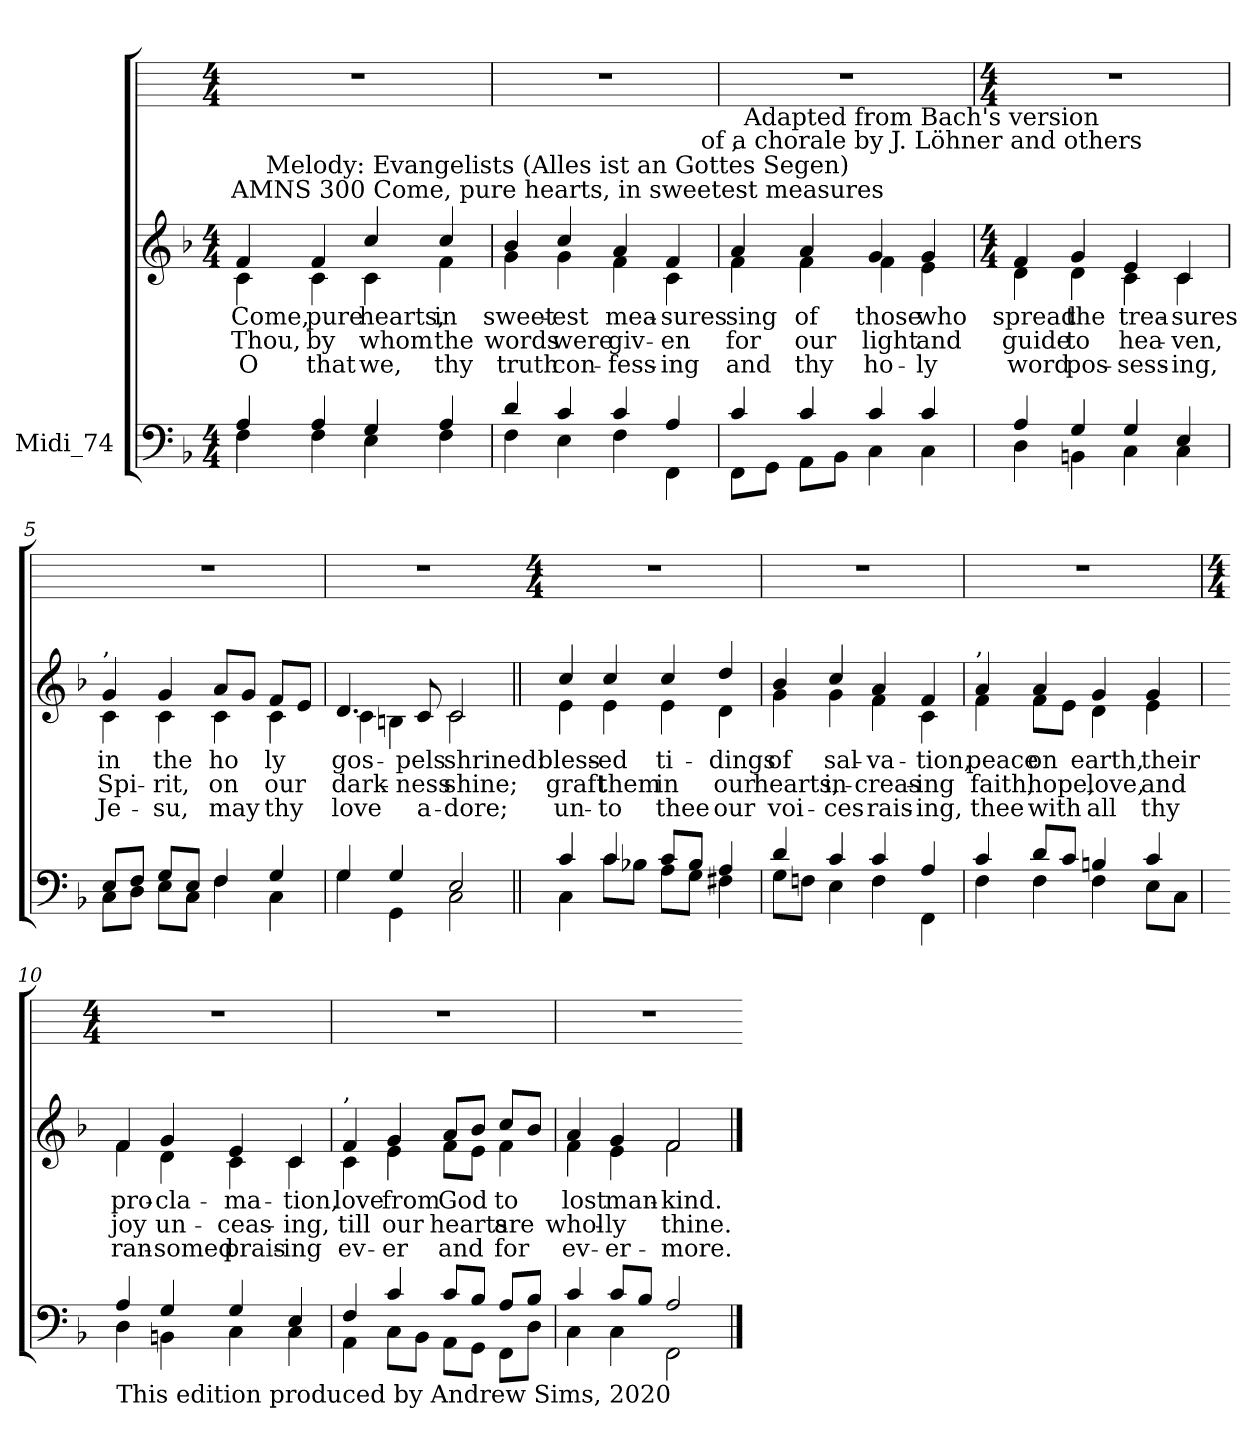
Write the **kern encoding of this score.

**kern	**kern	**text	**text	**text	**kern
*part3	*part2	*part2	*part2	*part2	*part1
*staff3	*staff2	*staff2	*staff2	*staff2	*staff1
*I"Midi_74	*	*	*	*	*
*clefF4	*clefG2	*	*	*	*
*k[b-]	*k[b-]	*	*	*	*
*F:	*F:	*	*	*	*
*M4/4	*M4/4	*	*	*	*M4/4
=1	=1	=1	=1	=1	=1
*^	*	*	*	*	*
!	!	!LO:TX:a:cj:t=R. Campbell (1814-1868)\nand others	!	!	!	!
!	!	!	!LO:LY:b	!LO:LY:b	!LO:LY:b	!
*	*	*^	*	*	*	*
4A/	4F\	4f/	4c\	Come,	Thou,	O	1r
!	!	!	!	!LO:LY:b	!LO:LY:b	!LO:LY:b	!
4A/	4F\	4f/	4c\	pure	by	that	.
!	!	!	!	!LO:LY:b	!LO:LY:b	!LO:LY:b	!
4G/	4E\	4cc/	4c\	hearts,	whom	we,	.
!	!	!	!	!LO:LY:b	!LO:LY:b	!LO:LY:b	!
4A/	4F\	4cc/	4f\	in	the	thy	.
=2	=2	=2	=2	=2	=2	=2	=2
!	!	!	!	!LO:LY:b	!LO:LY:b	!LO:LY:b	!
4d/	4F\	4b-/	4g\	sweet-	-words	truth	1r
!	!	!LO:TX:a:cj:t=AMNS 300 Come, pure hearts, in sweetest measures	!	!	!	!	!
!	!	!LO:TX:a:cj:t=Melody&colon; Evangelists (Alles ist an Gottes Segen)	!	!	!	!	!
!	!	!	!	!LO:LY:b	!LO:LY:b	!LO:LY:b	!
4c/	4E\	4cc/	4g\	est	were	con-	.
!	!	!	!	!LO:LY:b	!LO:LY:b	!LO:LY:b	!
4c/	4F\	4a/	4f\	-mea-	-giv-	-fess-	.
!	!	!	!	!LO:LY:b	!LO:LY:b	!LO:LY:b	!
4A/	4FF\	4f/	4c\	-sures	en	ing	.
=3	=3	=3	=3	=3	=3	=3	=3
!	!	!LO:TX:a:t=,	!	!	!	!	!
!	!	!	!	!LO:LY:b	!LO:LY:b	!LO:LY:b	!
4c/	8FF\L	4a/	4f\	sing	for	and	1r
.	8GG\J	.	.	.	.	.	.
!	!	!	!	!LO:LY:b	!LO:LY:b	!LO:LY:b	!
4c/	8AA\L	4a/	4f\	of	our	thy	.
.	8BB-\J	.	.	.	.	.	.
!	!	!	!	!LO:LY:b	!LO:LY:b	!LO:LY:b	!
4c/	4C\	4g/	4f\	those	light	ho-	.
!	!	!LO:TX:a:cj:t=Adapted from Bach's version\nof a chorale by J. Löhner and others	!	!	!	!	!
!	!	!	!	!LO:LY:b	!LO:LY:b	!LO:LY:b	!
4c/	4C\	4g/	4e\	-who	and	ly	.
!!LO:LB:g=z
=4	=4	=4	=4	=4	=4	=4	=4
*	*	*M4/4	*	*	*	*	*M4/4
!	!	!	!	!LO:LY:b	!LO:LY:b	!LO:LY:b	!
4A/	4D\	4f/	4d\	spread	guide	word	1r
!	!	!	!	!LO:LY:b	!LO:LY:b	!LO:LY:b	!
4G/	4BBn\	4g/	4d\	the	to	pos-	.
!	!	!	!	!LO:LY:b	!LO:LY:b	!LO:LY:b	!
4G/	4C\	4e/	4c\	-trea-	-hea-	-sess-	.
!	!	!	!	!LO:LY:b	!LO:LY:b	!LO:LY:b	!
4E/	4C\	4c/	4c\	-sures	ven,	ing,	.
=5	=5	=5	=5	=5	=5	=5	=5
!	!	!LO:TX:a:t=,	!	!	!	!	!
!	!	!	!	!LO:LY:b	!LO:LY:b	!LO:LY:b	!
8E/L	8C\L	4g/	4c\	in	Spi-	-Je-	1r
8F/J	8D\J	.	.	.	.	.	.
!	!	!	!	!LO:LY:b	!LO:LY:b	!LO:LY:b	!
8G/L	8E\L	4g/	4c\	-the	rit,	su,	.
8E/J	8C\J	.	.	.	.	.	.
!	!	!	!	!LO:LY:b	!LO:LY:b	!LO:LY:b	!
4F/	4F\	8a/L	4c\	ho	on	may	.
.	.	8g/J	.	.	.	.	.
!	!	!	!	!LO:LY:b	!LO:LY:b	!LO:LY:b	!
4G/	4C\	8f/L	4c\	ly	our	thy	.
.	.	8e/J	.	.	.	.	.
=6	=6	=6	=6	=6	=6	=6	=6
!	!	!	!	!LO:LY:b	!LO:LY:b	!LO:LY:b	!
4G/	4G\	4.d/	4c\	gos-	-dark-	-love	1r
4G/	4GG\	.	4Bn\	.	.	.	.
!	!	!	!	!LO:LY:b	!LO:LY:b	!LO:LY:b	!
.	.	8c/	.	pels	ness	a-	.
!	!	!	!	!LO:LY:b	!LO:LY:b	!LO:LY:b	!
2E/	2C\	2c/	2c\	-shrined:	shine;	dore;	.
!!LO:LB:g=z
=7||	=7||	=7||	=7||	=7	=7	=7	=7
*	*	*	*	*	*	*	*M4/4
!	!	!	!	!LO:LY:b	!LO:LY:b	!LO:LY:b	!
4c/	4C\	4cc/	4e\	bless-	-graft	un-	1r
!	!	!	!	!LO:LY:b	!LO:LY:b	!LO:LY:b	!
4c/	8c\L	4cc/	4e\	-ed	them	to	.
.	8B-X\J	.	.	.	.	.	.
!	!	!	!	!LO:LY:b	!LO:LY:b	!LO:LY:b	!
8c/L	8A\L	4cc/	4e\	ti-	-in	thee	.
8B-/J	8G\J	.	.	.	.	.	.
!	!	!	!	!LO:LY:b	!LO:LY:b	!LO:LY:b	!
4A/	4F#X\	4dd/	4d\	dings	our	our	.
=8	=8	=8	=8	=8	=8	=8	=8
!	!	!	!	!LO:LY:b	!LO:LY:b	!LO:LY:b	!
4d/	8G\L	4b-/	4g\	of	hearts,	voi-	1r
.	8Fn\J	.	.	.	.	.	.
!	!	!	!	!LO:LY:b	!LO:LY:b	!LO:LY:b	!
4c/	4E\	4cc/	4g\	-sal-	-in-	-ces	.
!	!	!	!	!LO:LY:b	!LO:LY:b	!LO:LY:b	!
4c/	4F\	4a/	4f\	va-	-creas-	-rais-	.
!	!	!	!	!LO:LY:b	!LO:LY:b	!LO:LY:b	!
4A/	4FF\	4f/	4c\	-tion,	ing	ing,	.
=9	=9	=9	=9	=9	=9	=9	=9
!	!	!LO:TX:a:t=,	!	!	!	!	!
!	!	!	!	!LO:LY:b	!LO:LY:b	!LO:LY:b	!
4c/	4F\	4a/	4f\	peace	faith,	thee	1r
!	!	!	!	!LO:LY:b	!LO:LY:b	!LO:LY:b	!
8d/L	4F\	4a/	8f\L	on	hope,	with	.
8c/J	.	.	8e\J	.	.	.	.
!	!	!	!	!LO:LY:b	!LO:LY:b	!LO:LY:b	!
4Bn/	4F\	4g/	4d\	earth,	love,	all	.
!	!	!	!	!LO:LY:b	!LO:LY:b	!LO:LY:b	!
4c/	8E\L	4g/	4e\	their	and	thy	.
.	8C\J	.	.	.	.	.	.
!!LO:LB:g=z
=10	=10	=10	=10	=10	=10	=10	=10
*	*	*	*	*	*	*	*M4/4
!LO:TX:b:t=This edition produced by Andrew Sims, 2020	!	!	!	!	!	!	!
!	!	!	!	!LO:LY:b	!LO:LY:b	!LO:LY:b	!
4A/	4D\	4f/	4f\	pro-	-joy	ran-	1r
!	!	!	!	!LO:LY:b	!LO:LY:b	!LO:LY:b	!
4G/	4BBn\	4g/	4d\	-cla-	-un-	-somed	.
!	!	!	!	!LO:LY:b	!LO:LY:b	!LO:LY:b	!
4G/	4C\	4e/	4c\	ma-	-ceas-	-prais-	.
!	!	!	!	!LO:LY:b	!LO:LY:b	!LO:LY:b	!
4E/	4C\	4c/	4c\	-tion,	ing,	ing	.
=11	=11	=11	=11	=11	=11	=11	=11
!	!	!LO:TX:a:t=,	!	!	!	!	!
!	!	!	!	!LO:LY:b	!LO:LY:b	!LO:LY:b	!
4F/	4AA\	4f/	4c\	love	till	ev-	1r
!	!	!	!	!LO:LY:b	!LO:LY:b	!LO:LY:b	!
4c/	8C\L	4g/	4e\	-from	our	er	.
.	8BB-\J	.	.	.	.	.	.
!	!	!	!	!LO:LY:b	!LO:LY:b	!LO:LY:b	!
8c/L	8AA\L	8a/L	8f\L	God	hearts	and	.
8B-/J	8GG\J	8b-/J	8e\J	.	.	.	.
!	!	!	!	!LO:LY:b	!LO:LY:b	!LO:LY:b	!
8A/L	8FF\L	8cc/L	4f\	to	are	for	.
8B-/J	8D\J	8b-/J	.	.	.	.	.
=12	=12	=12	=12	=12	=12	=12	=12
!	!	!	!	!LO:LY:b	!LO:LY:b	!LO:LY:b	!
4c/	4C\	4a/	4f\	lost	whol-	-ev-	1r
!	!	!	!	!LO:LY:b	!LO:LY:b	!LO:LY:b	!
8c/L	4C\	4g/	4e\	-man-	-ly	er-	.
8B-/J	.	.	.	.	.	.	.
!	!	!	!	!LO:LY:b	!LO:LY:b	!LO:LY:b	!
2A/	2FF\	2f/	2f\	-kind.	thine.	more.	.
*v	*v	*	*	*	*	*	*
*	*v	*v	*	*	*	*
==	==	=	=	=	=
*-	*-	*-	*-	*-	*-
